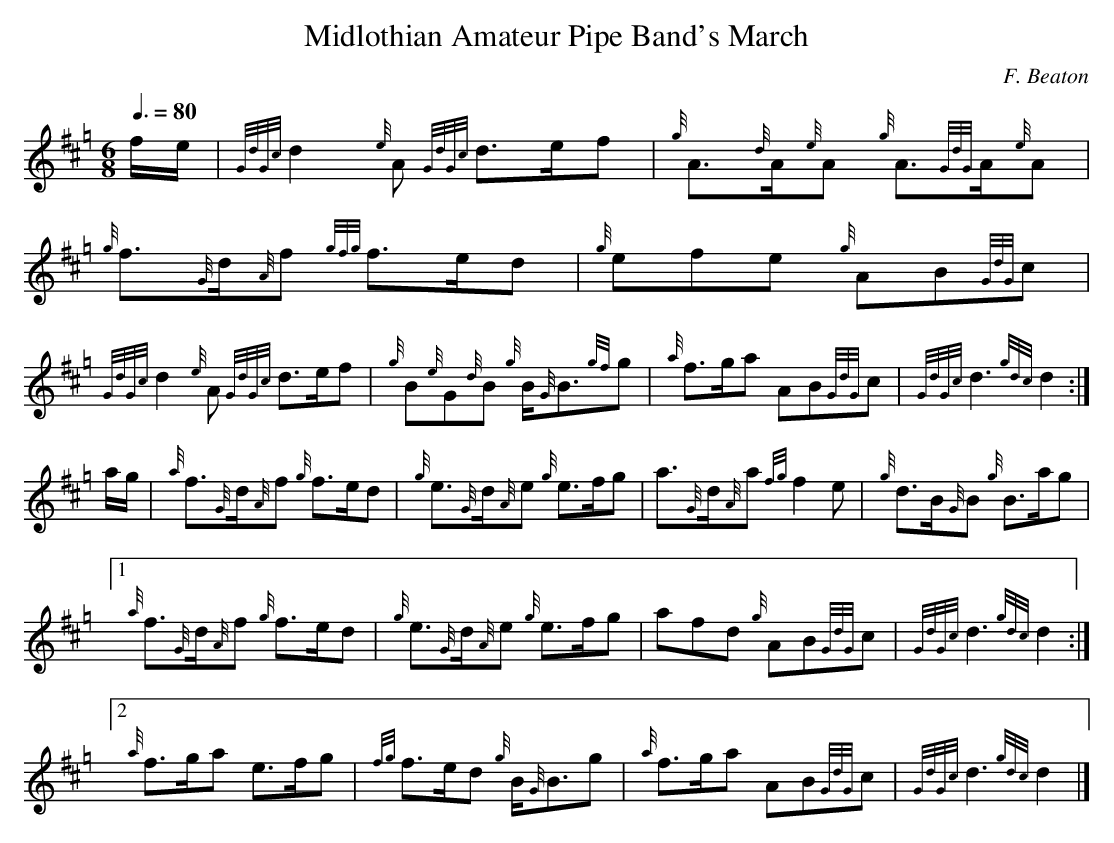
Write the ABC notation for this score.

X:1
T:Midlothian Amateur Pipe Band's March
C:F. Beaton
M:6/8
L:1/8
Q:3/8=80
K:Hp
f/e/|{GdGc}d2{e}A    {GdGc}d>ef    |   {g}A>{d}A{e}A {g}A>{GdG}A{e}A|\
        {g}f>{G}d{A}f {gfg}f>ed    |   {g}efe        {g}AB{GdG}c    |
     {GdGc}d2{e}A    {GdGc}d>ef    |   {g}B{e}G{d}B  {g}B<{G}B{gf}g |\
        {a}f>ga            AB{GdG}c|{GdGc}d3       {gdc}d2         :|
a/g/|   {a}f>{G}d{A}f   {g}f>ed    |   {g}e>{G}d{A}e {g}e>fg        |\
           a>{G}d{A}a  {fg}f2e     |   {g}d>B{G}B    {g}B>ag        |
[1      {a}f>{G}d{A}f   {g}f>ed    |   {g}e>{G}d{A}e {g}e>fg        |\
           afd          {g}AB{GdG}c|{GdGc}d3       {gdc}d2         :|
[2      {a}f>ga            e>fg    |  {fg}f>ed       {g}B<{G}Bg     |\
        {a}f>ga            AB{GdG}c|{GdGc}d3       {gdc}d2         |]
